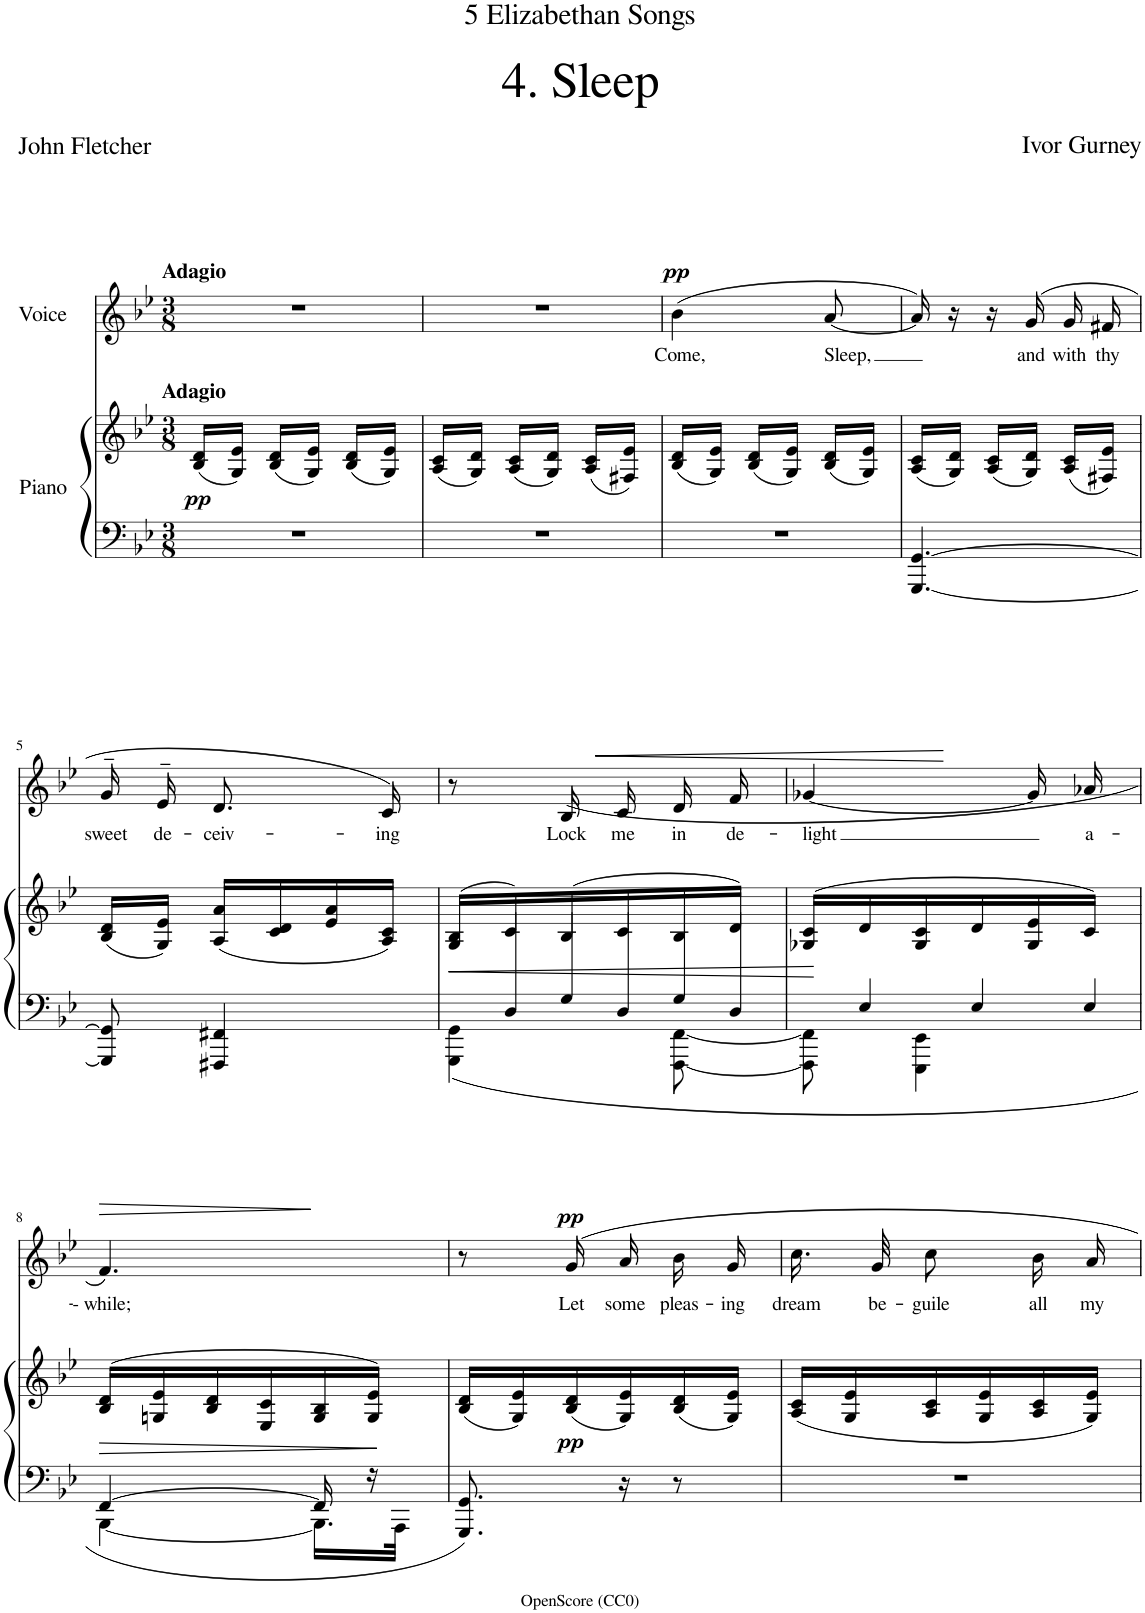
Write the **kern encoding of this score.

**kern	**kern	**dynam	**kern	**text	**dynam
*part2	*part2	*part2	*part1	*part1	*part1
*staff3	*staff2	*staff2/3	*staff1	*staff1	*staff1
*I"Piano	*	*	*I"Voice	*	*
*I'Pno	*	*	*	*	*
*clefF4	*clefG2	*	*clefG2	*	*
*k[b-e-]	*k[b-e-]	*	*k[b-e-]	*	*
*M3/8	*M3/8	*	*M3/8	*	*
=1	=1	=1	=1	=1	=1
!	!	!	!LO:TX:a:B:t=Adagio	!	!
!	!LO:TX:a:B:t=Adagio	!	!	!	!
!	!	!LO:DY:b	!	!	!
4.r	(16B-/ 16d/LL	pp	4.r	.	.
.	16G/ 16e-/JJ)	.	.	.	.
.	(16B-/ 16d/LL	.	.	.	.
.	16G/ 16e-/JJ)	.	.	.	.
.	(16B-/ 16d/LL	.	.	.	.
.	16G/ 16e-/JJ)	.	.	.	.
=2	=2	=2	=2	=2	=2
4.r	(16A/ 16c/LL	.	4.r	.	.
.	16G/ 16d/JJ)	.	.	.	.
.	(16A/ 16c/LL	.	.	.	.
.	16G/ 16d/JJ)	.	.	.	.
.	(16A/ 16c/LL	.	.	.	.
.	16F#X/ 16e-/JJ)	.	.	.	.
=3	=3	=3	=3	=3	=3
!	!	!	!	!LO:LY:b	!LO:DY:a
4.r	(16B-/ 16d/LL	.	(4b-\	Come,	pp
.	16G/ 16e-/JJ)	.	.	.	.
.	(16B-/ 16d/LL	.	.	.	.
.	16G/ 16e-/JJ)	.	.	.	.
!	!	!	!	!LO:LY:b	!
.	(16B-/ 16d/LL	.	[8a/	Sleep,	.
.	16G/ 16e-/JJ)	.	.	.	.
=4	=4	=4	=4	=4	=4
[4.GGG/ [4.GG/	(16A/ 16c/LL	.	16a/])	.	.
.	16G/ 16d/JJ)	.	16r	.	.
.	(16A/ 16c/LL	.	16r	.	.
!	!	!	!	!LO:LY:b	!
.	16G/ 16d/JJ)	.	(>16g/LL	and	.
!	!	!	!	!LO:LY:b	!
.	(16A/ 16c/LL	.	16g/	with	.
!	!	!	!	!LO:LY:b	!
.	16F#X/ 16e-/JJ)	.	16f#X/JJ	thy	.
!!LO:LB:g=z
=5	=5	=5	=5	=5	=5
!	!	!	!	!LO:LY:b	!
8GGG/] 8GG/]	(16B-/ 16d/LL	.	16g~>/LL	sweet	.
!	!	!	!	!LO:LY:b	!
.	16G/ 16e-/JJ)	.	16e-~>/J	de-	.
!	!	!	!	!LO:LY:b	!
4FFF#X/ 4FF#X/	(16A/ 16a/LL	.	8.d/	-ceiv-	.
.	16c/ 16d/	.	.	.	.
.	16e-/ 16a/	.	.	.	.
!	!	!	!	!LO:LY:b	!
.	16A/ 16c/JJ)	.	16c/Jk)	-ing	.
=6	=6	=6	=6	=6	=6
*^	*	*	*	*	*
!	!	!	!LO:HP:b	!	!	!
16ryy	4GGG\ 4GG\	(>16G/ 16B-/LL	<	8r	.	.
16D/LL	.	16c/)	.	.	.	.
!	!	!	!	!	!LO:LY:b	!
16G/	.	(>16B-/	.	(16B-/LL	Lock	.
!	!	!	!	!	!LO:LY:b	!LO:HP:b
16D/	.	16c/	.	16c/	me	<
!	!	!	!	!	!LO:LY:b	!
16G/	[8FFF\ [8FF\	16B-/	.	16d/	in	.
!	!	!	!	!	!LO:LY:b	!
16D/JJ	.	16d/JJ)	.	16f/JJ	de-	.
=7	=7	=7	=7	=7	=7	=7
!	!	!	!	!	!LO:LY:b	!
16ryy	8FFF\] 8FF\]	(>16G-X/ 16c/LL	.	[4g-X/	-light	.
8E-/	.	16d/	[	.	.	.
.	4EEE-\ 4EE-\	16G-/ 16c/	.	.	.	.
8E-/	.	16d/	.	.	.	.
.	.	16G-/ 16e-/	.	16g-/LL]	.	[
!	!	!	!	!	!LO:LY:b	!
16E-/	.	16c/JJ)	.	16a-X/JJ	a-	.
!!LO:LB:g=z
=8	=8	=8	=8	=8	=8	=8
!	!	!	!LO:HP:b	!	!LO:LY:b	!LO:HP:b
[4FF/	[4BBB-\	(>16B-/ 16d/LL	>	4.f/)	-- while;	>
.	.	16Gn/ 16e-/	.	.	.	.
.	.	16B-/ 16d/	.	.	.	.
.	.	16E-/ 16c/	.	.	.	.
16FF/]	16.BBB-\LL]	16G/ 16B-/	.	.	.	.
16r	.	16G/ 16e-/JJ)	]	.	.	.
.	32AAA\JJk	.	.	.	.	.
*v	*v	*	*	*	*	*
.	.	.	.	.	]
=9	=9	=9	=9	=9	=9
8.GGG/ 8.GG/	(16B-/ 16d/LL	.	8r	.	.
.	16G/ 16e-/)	.	.	.	.
!	!	!LO:DY:b	!	!LO:LY:b	!LO:DY:a
.	(16B-/ 16d/	pp	16g/LL	Let	pp
!	!	!	!	!LO:LY:b	!
16r	16G/ 16e-/)	.	16a/	some	.
!	!	!	!	!LO:LY:b	!
8r	(16B-/ 16d/	.	16b-/	pleas-	.
!	!	!	!	!LO:LY:b	!
.	16G/ 16e-/JJ)	.	16g/JJ	-ing	.
=10	=10	=10	=10	=10	=10
!	!	!	!	!LO:LY:b	!
4.r	(16A/ 16c/LL	.	16.cc\LL	dream	.
.	16G/ 16e-/	.	.	.	.
!	!	!	!	!LO:LY:b	!
.	.	.	32g\Jk	be-	.
!	!	!	!	!LO:LY:b	!
.	16A/ 16c/	.	8cc\	-guile	.
.	16G/ 16e-/	.	.	.	.
!	!	!	!	!LO:LY:b	!
.	16A/ 16c/	.	16b-\L	all	.
!	!	!	!	!LO:LY:b	!
.	16G/ 16e-/JJ)	.	16a\JJ	my	.
=	=	=	=	=	=
*-	*-	*-	*-	*-	*-
